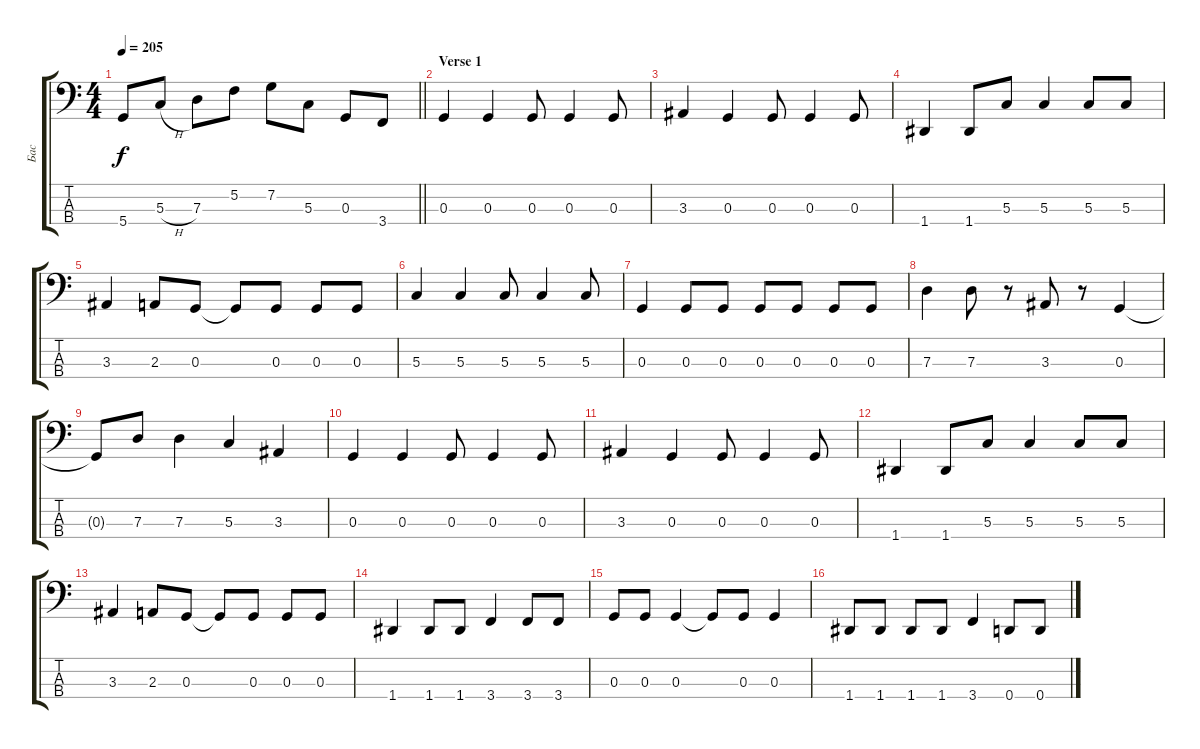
\track ("Бас" "Бас") {instrument electricbassfinger}
\staff {score tabs}
\tuning (F2 C2 G1 D1) {hide}
\ts (4 4)
\tempo 205
\clef f4
\barLineRight lightlight
\ks aminor
5.4.8{dy f} 5.3{h}.8 7.3.8 5.2.8 7.2.8 5.3.8 0.3.8 3.4.8 |
\section ("" "Verse 1")
0.3.4 0.3.4 0.3.8 0.3.4 0.3.8 |
3.3.4 0.3.4 0.3.8 0.3.4 0.3.8 |
1.4.4 1.4.8 5.3.8 5.3.4 5.3.8 5.3.8 |
3.3.4 2.3.8 0.3.8 0.3{t}.8 0.3.8 0.3.8 0.3.8 |
5.3.4 5.3.4 5.3.8 5.3.4 5.3.8 |
0.3.4 0.3.8 0.3.8 0.3.8 0.3.8 0.3.8 0.3.8 |
7.3.4 7.3.8 r.8 3.3.8 r.8 0.3.4 |
0.3{t}.8 7.3.8 7.3.4 5.3.4 3.3.4 |
0.3.4 0.3.4 0.3.8 0.3.4 0.3.8 |
3.3.4 0.3.4 0.3.8 0.3.4 0.3.8 |
1.4.4 1.4.8 5.3.8 5.3.4 5.3.8 5.3.8 |
3.3.4 2.3.8 0.3.8 0.3{t}.8 0.3.8 0.3.8 0.3.8 |
1.4.4 1.4.8 1.4.8 3.4.4 3.4.8 3.4.8 |
0.3.8 0.3.8 0.3.4 0.3{t}.8 0.3.8 0.3.4 |
1.4.8 1.4.8 1.4.8 1.4.8 3.4.4 0.4.8 0.4.8
